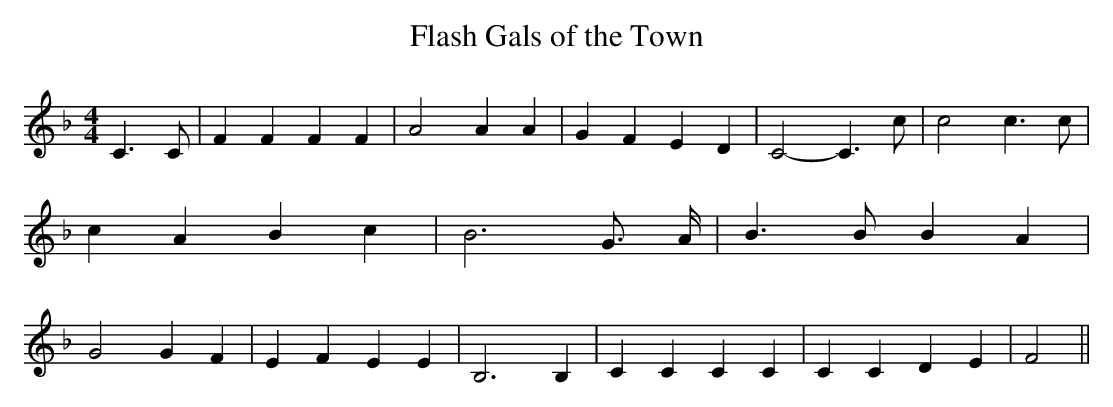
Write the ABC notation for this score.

X:1
T:Flash Gals of the Town
M:4/4
L:1/4
K:F
 C3/2 C/2| F F F F| A2 A A| G F E D| C2- C3/2 c/2| c2 c3/2 c/2| c A B c|\
 B3 G3/4 A/4| B3/2 B/2 B A| G2 G F| E F E E| B,3 B,| C C C C| C C D E|\
 F2||
